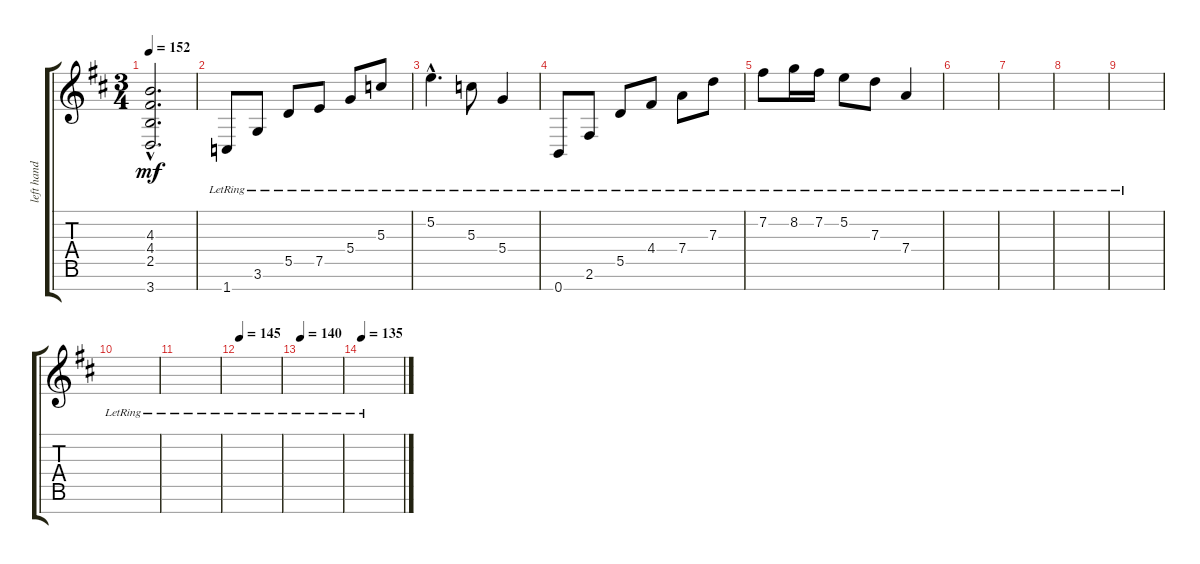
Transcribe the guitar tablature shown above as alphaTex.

\track ("left hand" "left hand") {instrument acousticgrandpiano}
\staff {score tabs}
\tuning (E5 B4 G4 D4 A3 E3 B2) {hide}
\ts (3 4)
\tempo 152
\clef g2
\ks d
(4.3{hac t} 4.4{hac t} 2.5{hac t} 3.7{hac t}).2{d dy mf} |
1.7{lr}.8 3.6{lr}.8 5.5{lr}.8 7.5{lr}.8 5.4{lr}.8 5.3{lr}.8 |
5.2{hac lr}.4{d} 5.3{lr}.8 5.4{lr}.4 |
0.7{lr}.8 2.6{lr}.8 5.5{lr}.8 4.4{lr}.8 7.4{lr}.8 7.3{lr}.8 |
7.2{lr}.8 8.2{lr}.16 7.2{lr}.16 5.2{lr}.8 7.3{lr}.8 7.4{lr}.4 |
|
|
|
|
|
|
\tempo 145
|
\tempo 140
|
\tempo 135
